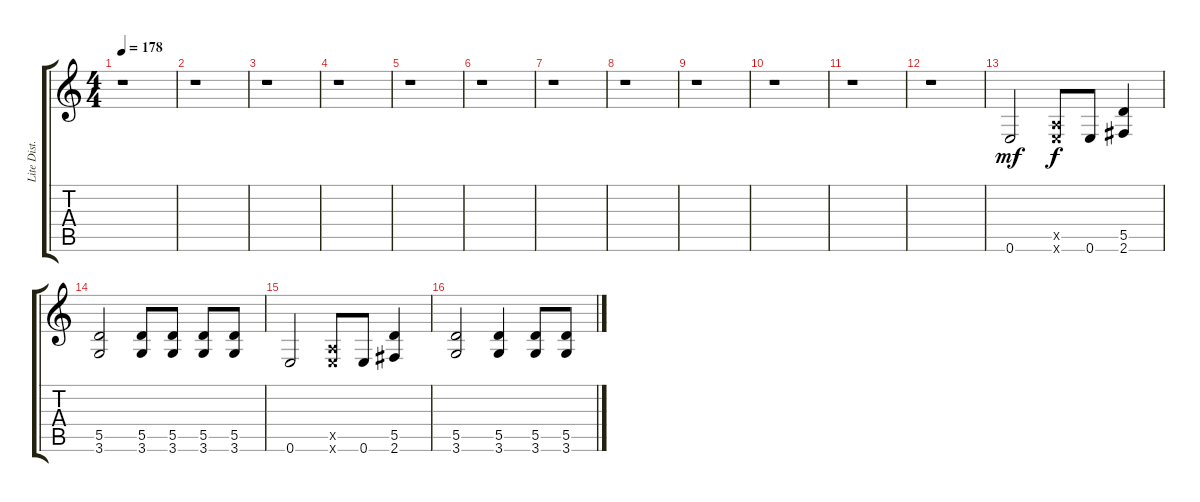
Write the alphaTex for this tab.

\track ("Lite Dist. (Interlude)" "Lite Dist.") {instrument overdrivenguitar}
\staff {score tabs}
\tuning (E4 B3 G3 D3 A2 E2) {hide}
\ts (4 4)
\tempo 178
\clef g2
\ks c
r.1{dy mf} |
r.1 |
r.1 |
r.1 |
r.1 |
r.1 |
r.1 |
r.1 |
r.1 |
r.1 |
r.1 |
r.1 |
0.6.2 (0.5{x} 0.6{x}).8{dy f} 0.6.8 (5.5 2.6).4 |
(5.5 3.6).2 (5.5 3.6).8 (5.5 3.6).8 (5.5 3.6).8 (5.5 3.6).8 |
0.6.2 (0.5{x} 0.6{x}).8 0.6.8 (5.5 2.6).4 |
(5.5 3.6).2 (5.5 3.6).4 (5.5 3.6).8 (5.5 3.6).8
